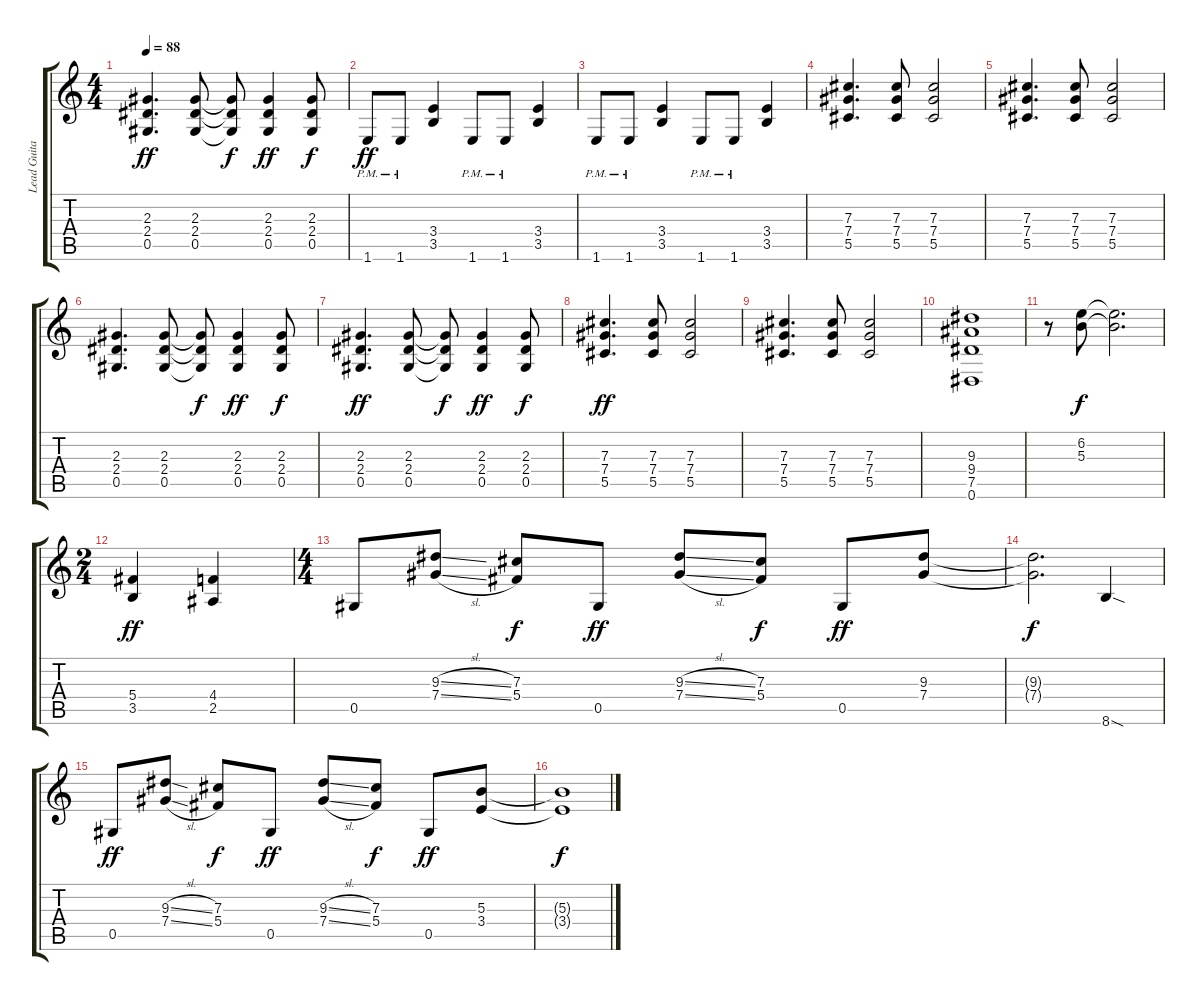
\track ("Lead Guitar" "Lead Guita") {instrument distortionguitar}
\staff {score tabs}
\tuning (Eb4 Bb3 Gb3 Db3 Ab2 Eb2) {hide}
\ts (4 4)
\tempo 88
\clef g2
\ks c
(2.3 2.4 0.5).4{d dy ff} (2.3 2.4 0.5).8 (2.3{t} 2.4{t} 0.5{t}).8{dy f} (2.3 2.4 0.5).4{dy ff} (2.3 2.4 0.5).8{dy f} |
1.6{pm}.8{dy ff} 1.6{pm}.8 (3.4 3.5).4 1.6{pm}.8 1.6{pm}.8 (3.4 3.5).4 |
1.6{pm}.8 1.6{pm}.8 (3.4 3.5).4 1.6{pm}.8 1.6{pm}.8 (3.4 3.5).4 |
(7.3 7.4 5.5).4{d} (7.3 7.4 5.5).8 (7.3 7.4 5.5).2 |
(7.3 7.4 5.5).4{d} (7.3 7.4 5.5).8 (7.3 7.4 5.5).2 |
(2.3 2.4 0.5).4{d} (2.3 2.4 0.5).8 (2.3{t} 2.4{t} 0.5{t}).8{dy f} (2.3 2.4 0.5).4{dy ff} (2.3 2.4 0.5).8{dy f} |
(2.3 2.4 0.5).4{d dy ff} (2.3 2.4 0.5).8 (2.3{t} 2.4{t} 0.5{t}).8{dy f} (2.3 2.4 0.5).4{dy ff} (2.3 2.4 0.5).8{dy f} |
(7.3 7.4 5.5).4{d dy ff} (7.3 7.4 5.5).8 (7.3 7.4 5.5).2 |
(7.3 7.4 5.5).4{d} (7.3 7.4 5.5).8 (7.3 7.4 5.5).2 |
(9.3 9.4 7.5 0.6).1 |
r.8 (6.2 5.3).8{dy f} (6.2{t} 5.3{t}).2{d} |
\ts (2 4)
(5.4 3.5).4{dy ff} (4.4 2.5).4 |
\ts (4 4)
0.5.8 (9.3{sl} 7.4{sl}).8 (7.3 5.4).8{dy f} 0.5.8{dy ff} (9.3{sl} 7.4{sl}).8 (7.3 5.4).8{dy f} 0.5.8{dy ff} (9.3 7.4).8 |
(9.3{t} 7.4{t}).2{d dy f} 8.6{sod}.4 |
0.5.8{dy ff} (9.3{sl} 7.4{sl}).8 (7.3 5.4).8{dy f} 0.5.8{dy ff} (9.3{sl} 7.4{sl}).8 (7.3 5.4).8{dy f} 0.5.8{dy ff} (5.3 3.4).8 |
(5.3{t} 3.4{t}).1{dy f}
